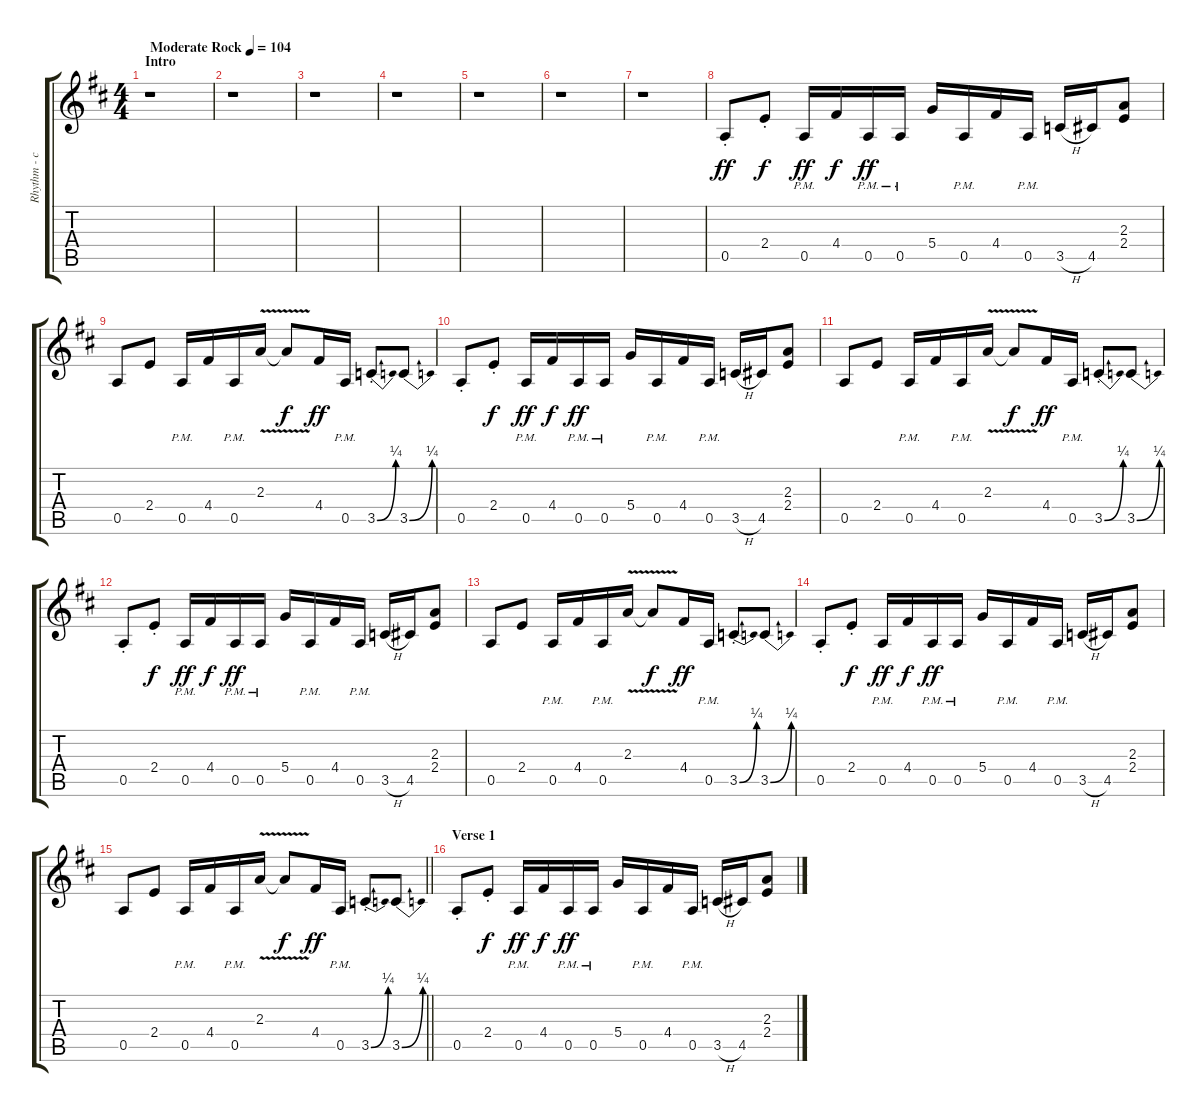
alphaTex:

\track ("Rhythm - center" "Rhythm - c") {instrument overdrivenguitar}
\staff {score tabs}
\tuning (E4 B3 G3 D3 A2 E2) {hide}
\ts (4 4)
\section ("" "Intro")
\tempo (104 "Moderate Rock")
\clef g2
\ks bminor
r.1{dy ff instrument overdrivenguitar} |
r.1 |
r.1 |
r.1 |
r.1 |
r.1 |
r.1 |
0.5{st}.8 2.4{st}.8{dy f} 0.5{pm}.16{dy ff} 4.4.16{dy f} 0.5{pm}.16{dy ff} 0.5{pm}.16 5.4.16 0.5{pm}.16 4.4.16 0.5{pm}.16 3.5{h}.16 4.5.16 (2.3 2.4).8 |
0.5.8 2.4.8 0.5{pm}.16 4.4.16 0.5{pm}.16 2.3{v}.16 2.3{t}.8{dy f} 4.4.16{dy ff} 0.5{pm}.16 3.5{be (bend 0 0 60 1) st}.8 3.5{be (bend 0 0 60 1)}.8 |
0.5{st}.8 2.4{st}.8{dy f} 0.5{pm}.16{dy ff} 4.4.16{dy f} 0.5{pm}.16{dy ff} 0.5{pm}.16 5.4.16 0.5{pm}.16 4.4.16 0.5{pm}.16 3.5{h}.16 4.5.16 (2.3 2.4).8 |
0.5.8 2.4.8 0.5{pm}.16 4.4.16 0.5{pm}.16 2.3{v}.16 2.3{t}.8{dy f} 4.4.16{dy ff} 0.5{pm}.16 3.5{be (bend 0 0 60 1) st}.8 3.5{be (bend 0 0 60 1)}.8 |
0.5{st}.8 2.4{st}.8{dy f} 0.5{pm}.16{dy ff} 4.4.16{dy f} 0.5{pm}.16{dy ff} 0.5{pm}.16 5.4.16 0.5{pm}.16 4.4.16 0.5{pm}.16 3.5{h}.16 4.5.16 (2.3 2.4).8 |
0.5.8 2.4.8 0.5{pm}.16 4.4.16 0.5{pm}.16 2.3{v}.16 2.3{t}.8{dy f} 4.4.16{dy ff} 0.5{pm}.16 3.5{be (bend 0 0 60 1) st}.8 3.5{be (bend 0 0 60 1)}.8 |
0.5{st}.8 2.4{st}.8{dy f} 0.5{pm}.16{dy ff} 4.4.16{dy f} 0.5{pm}.16{dy ff} 0.5{pm}.16 5.4.16 0.5{pm}.16 4.4.16 0.5{pm}.16 3.5{h}.16 4.5.16 (2.3 2.4).8 |
\barLineRight lightlight
0.5.8 2.4.8 0.5{pm}.16 4.4.16 0.5{pm}.16 2.3{v}.16 2.3{t}.8{dy f} 4.4.16{dy ff} 0.5{pm}.16 3.5{be (bend 0 0 60 1) st}.8 3.5{be (bend 0 0 60 1)}.8 |
\section ("" "Verse 1")
0.5{st}.8 2.4{st}.8{dy f} 0.5{pm}.16{dy ff} 4.4.16{dy f} 0.5{pm}.16{dy ff} 0.5{pm}.16 5.4.16 0.5{pm}.16 4.4.16 0.5{pm}.16 3.5{h}.16 4.5.16 (2.3 2.4).8
